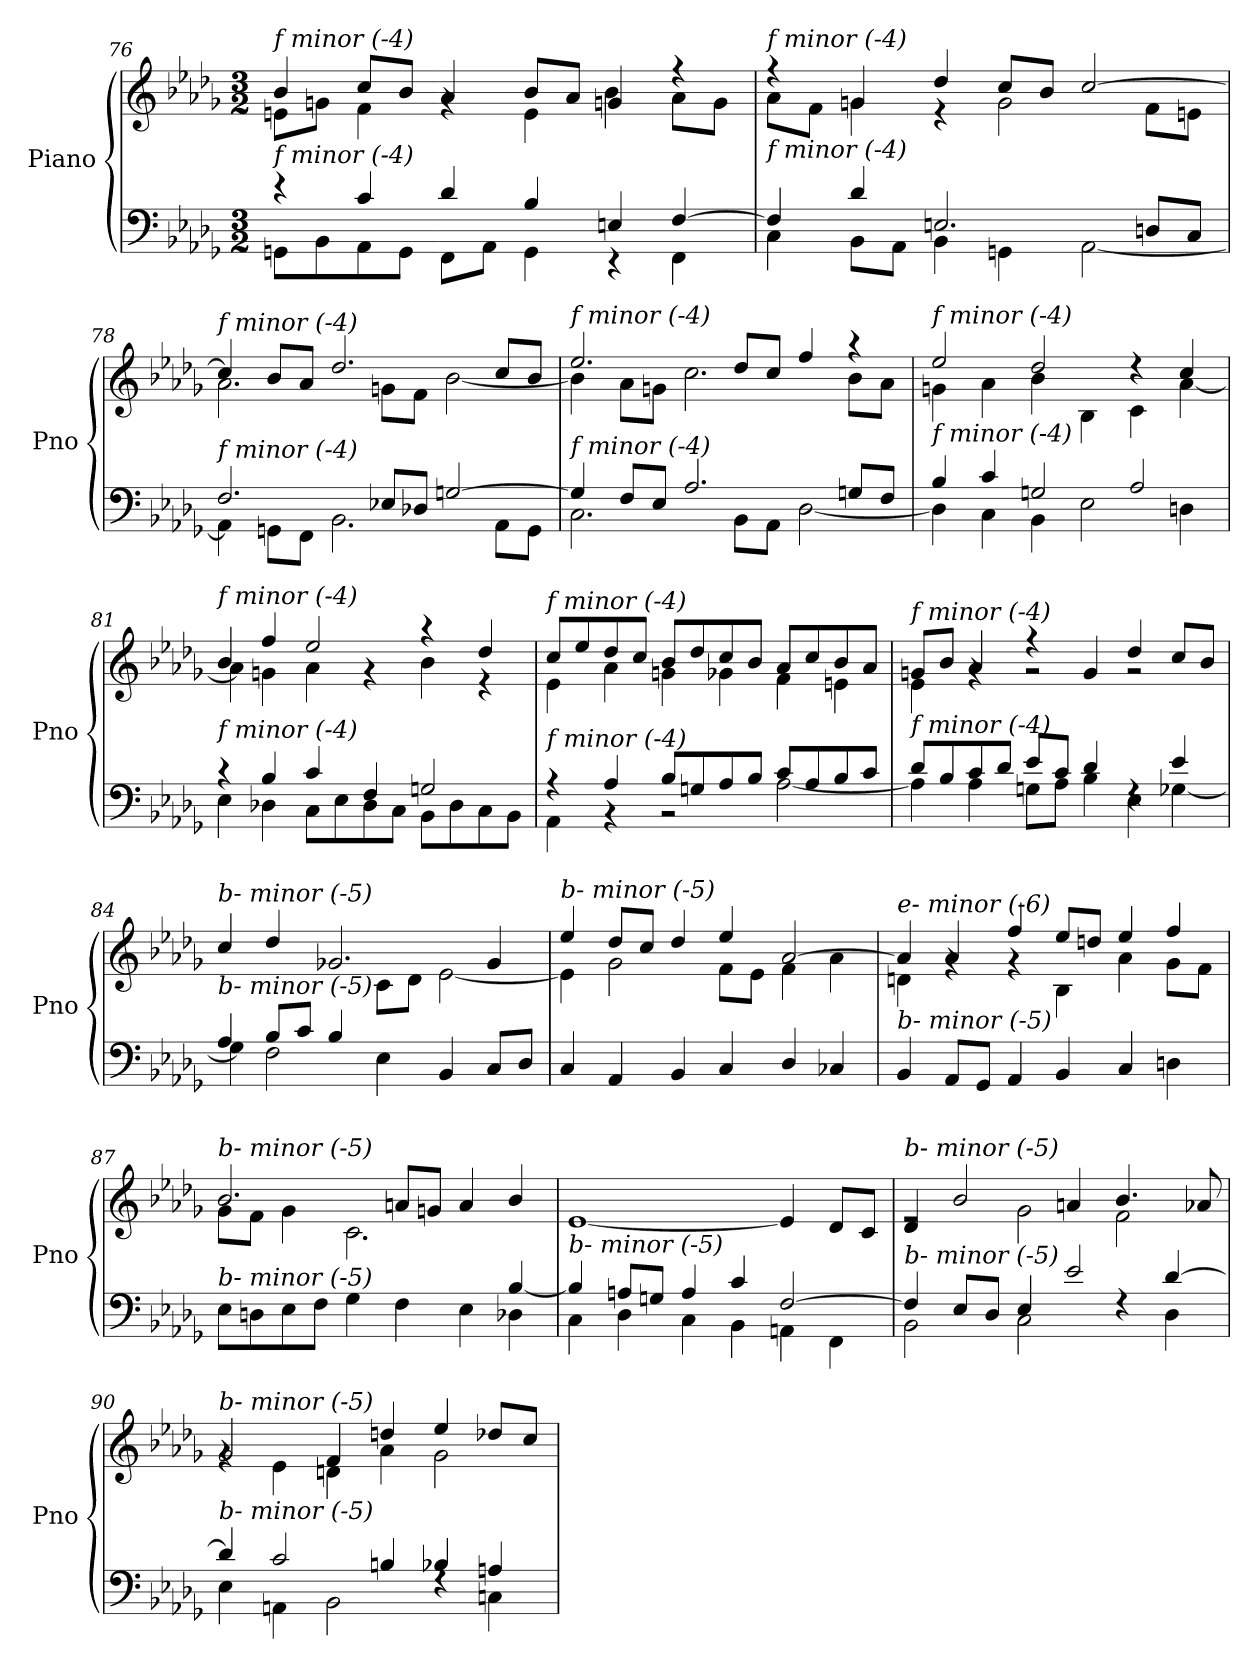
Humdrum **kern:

**kern	**kern
*part1	*part1
*staff2	*staff1
*I"Piano	*
*I'Pno	*
!!LO:LB:g=z
*clefF4	*clefG2
*k[b-e-a-d-g-]	*k[b-e-a-d-g-]
*M3/2	*M3/2
=76	=76
*^	*^
!	!	!LO:TX:i:t=f minor (-4)	!
!LO:TX:i:t=f minor (-4)	!	!	!
4r	8GGn\L	4b-/	8en\L
.	8BB-\	.	8gn\J
4c/	8AA-\	8cc/L	4f\
.	8GG\J	8b-/J	.
4d-/	8FF\L	4a-/	4rg
.	8AA-\J	.	.
4B-/	4GG\	8b-/L	4e\
.	.	8a-/J	.
4En/	4r	4gn/	4b-\
[4F/	4FF\	4r	8a-\L
.	.	.	8g\J
=77	=77	=77	=77
!	!	!LO:TX:i:t=f minor (-4)	!
!LO:TX:i:t=f minor (-4)	!	!	!
4F/]	4C\	4r	8a-\L
.	.	.	8f\J
4d-/	8BB-\L	4gn/	4g\
.	8AA-\J	.	.
2.En/	4BB-\	4dd-/	4r
.	4GGn\	8cc/L	2g\
.	.	8b-/J	.
.	[2AA-\	[2cc/	.
8Dn/L	.	.	8f\L
8C/J	.	.	8en\J
=78	=78	=78	=78
!	!	!LO:TX:i:t=f minor (-4)	!
!LO:TX:i:t=f minor (-4)	!	!	!
2.F/	4AA-\]	4cc/]	2.a-\
.	8GGn\L	8b-/L	.
.	8FF\J	8a-/J	.
.	2.BB-\	2.dd-/	.
8E-X/L	.	.	8gn\L
8D-X/J	.	.	8f\J
[2Gn/	.	.	[2b-\
.	8AA-\L	8cc/L	.
.	8GG\J	8b-/J	.
=79	=79	=79	=79
!	!	!LO:TX:i:t=f minor (-4)	!
!LO:TX:i:t=f minor (-4)	!	!	!
4G/]	2.C\	2.ee-/	4b-\]
8F/L	.	.	8a-\L
8E-/J	.	.	8gn\J
2.A-/	.	.	2.cc\
.	8BB-\L	8dd-/L	.
.	8AA-\J	8cc/J	.
.	[2D-\	4ff/	.
8Gn/L	.	4r	8b-\L
8F/J	.	.	8a-\J
!!LO:LB:g=z	!!
=80	=80	=80	=80
!	!	!LO:TX:i:t=f minor (-4)	!
!LO:TX:i:t=f minor (-4)	!	!	!
4B-/	4D-\]	2ee-/	4gn\
4c/	4C\	.	4a-\
2Gn/	4BB-\	2dd-/	4b-\
.	2E-\	.	4B-\
2A-/	.	4r	4c\
.	4Dn\	4cc/	[4a-\
=81	=81	=81	=81
!	!	!LO:TX:i:t=f minor (-4)	!
!LO:TX:i:t=f minor (-4)	!	!	!
4r	4E-\	4b-/	4a-\]
4B-/	4D-X\	4ff/	4gn\
4c/	8C\L	2ee-/	4a-\
.	8E-\	.	.
4F/	8D-\	.	4r
.	8C\J	.	.
2Gn/	8BB-\L	4r	4b-\
.	8D-\	.	.
.	8C\	4dd-/	4r
.	8BB-\J	.	.
=82	=82	=82	=82
!	!	!LO:TX:i:t=f minor (-4)	!
!LO:TX:i:t=f minor (-4)	!	!	!
4r	4AA-\	8cc/L	4e-\
.	.	8ee-/	.
4A-/	4r	8dd-/	4a-\
.	.	8cc/J	.
8B-/L	2r	8b-/L	4gn\
8Gn/	.	8dd-/	.
8A-/	.	8cc/	4g-X\
8B-/J	.	8b-/J	.
8c/L	[2A-\	8a-/L	4f\
8A-/	.	8cc/	.
8B-/	.	8b-/	4eni\
8c/J	.	8a-/J	.
=83	=83	=83	=83
!	!	!LO:TX:i:t=f minor (-4)	!
!LO:TX:i:t=f minor (-4)	!	!	!
8d-/L	4A-\]	8gn/L	4e-\
8B-/	.	8b-/J	.
8c/	4A-\	4a-/	4rg
8d-/J	.	.	.
8e-/L	8Gn\L	4r	2rg
8c/J	8A-\J	.	.
4d-/	4B-\	4g/	.
4rF	4E-\	4dd-/	2rg
4e-/	[4G-X\	8cc/L	.
.	.	8b-/J	.
!!LO:LB:g=z
=84	=84	=84	=84
*	*^	*	*^
!	!	!	!LO:TX:i:t=b- minor (-5)	!	!
!LO:TX:i:t=b- minor (-5)	!	!	!	!	!
2.ryy	4A-/	4G-\]	4cc/	2.ryy	2.ryy
.	8B-/L	2F\	4dd-/	.	.
.	8c/J	.	.	.	.
.	4B-/	.	2.g-X/	.	.
2.ryy	4E-\	2.ryy	.	8c\L	2.ryy
.	.	.	.	8d-\J	.
.	4BB-/	.	.	[2e-\	.
.	8C/L	.	4g-/	.	.
.	8D-/J	.	.	.	.
*	*v	*v	*	*	*
*	*	*	*v	*v
=85	=85	=85	=85
!	!	!LO:TX:i:t=b- minor (-5)	!
!LO:TX:i:t=b- minor (-5)	!	!	!
*v	*v	*	*
4C/	4ee-/	4e-\]
4AA-/	8dd-/L	2g-\
.	8cc/J	.
4BB-/	4dd-/	.
4C/	4ee-/	8f\L
.	.	8e-\J
4D-/	[2a-/	4f\
4C-Xj/	.	4a-\
=86	=86	=86
!	!LO:TX:i:t=e- minor (-6)	!
!LO:TX:i:t=b- minor (-5)	!	!
4BB-/	4a-/]	4dn\
8AA-/L	4a-/	4rg
8GG-/J	.	.
4AA-/	4ff/	4rg
4BB-/	8ee-/L	4B-\
.	8ddn/J	.
4C/	4ee-/	4a-\
4Dn\	4ff/	8g-\L
.	.	8f\J
=87	=87	=87
*^	*	*^
*	*^	*	*	*
!	!	!	!LO:TX:i:t=b- minor (-5)	!	!
!LO:TX:i:t=b- minor (-5)	!	!	!	!	!
1ryy	8E-\L	1ryy	2.b-/	8g-\L	1ryy
.	8Dn\	.	.	8f\J	.
.	8E-\	.	.	4g-\	.
.	8F\J	.	.	.	.
.	4G-\	.	.	2.c\	.
.	4F\	.	8an/L	.	.
.	.	.	8gn/J	.	.
4ryy	4E-\	4ryy	4a/	.	4ryy
4ryy	[4B-/	4D-X\	4b-/	4ryy	4ryy
!!LO:LB:g=z
=88	=88	=88	=88	=88	=88
!	!	!	!LO:TX:i:t=b- minor (-5)	!	!
!LO:TX:i:t=b- minor (-5)	!	!	!	!	!
*	*v	*v	*	*	*
*	*	*v	*v	*v
4B-/]	4C\	[1e-
8An/L	4D-\	.
8Gn/J	.	.
4A/	4C\	.
4c/	4BB-\	.
[2F/	4AAn\	4e-/]
.	4FF\	8d-/L
.	.	8c/J
=89	=89	=89
*	*	*^
!	!	!LO:TX:i:t=b- minor (-5)	!
!LO:TX:i:t=b- minor (-5)	!	!	!
4F/]	2BB-\	4d-/	2re
8E-/L	.	2b-/	.
8D-/J	.	.	.
4E-/	2C\	.	2g-\
2e-/	.	4an/	.
.	4rF	4.b-/	2f\
[4d-/	4D-\	.	.
.	.	8a-X/	.
=90	=90	=90	=90
!	!	!LO:TX:i:t=b- minor (-5)	!
!LO:TX:i:t=b- minor (-5)	!	!	!
4d-/]	4E-\	2g-/	4rg
2c/	4AAn\	.	4e-\
.	2BB-\	4f/	4dn\
4Bni/	.	4ddn/	4a-\
4B-/	4rF	4ee-/	2g-\
4An/	4Cn\	8dd-X/L	.
.	.	8cc/J	.
*v	*v	*	*
*	*v	*v
=	=
*-	*-
